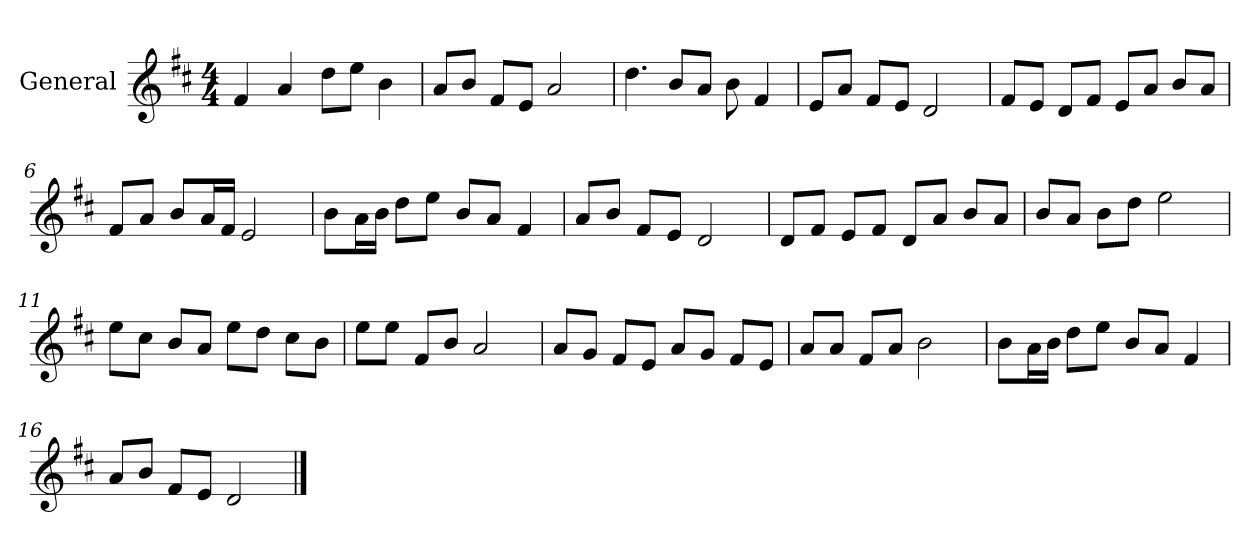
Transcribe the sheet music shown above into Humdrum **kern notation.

**kern
*part1
*staff1
*I"General
*clefG2
*k[f#c#]
*M4/4
*MM100
=1
4f#
4a
8dd\L
8ee\J
4b
=2
8a/L
8b/J
8f#/L
8e/J
2a
=3
!LO:N:vis=4.
4dd
8b/L
8a/J
8b
4f#
=4
8e/L
8a/J
8f#/L
8e/J
2d
=5
8f#/L
8e/J
8d/L
8f#/J
8e/L
8a/J
8b/L
8a/J
=6
8f#/L
8a/J
8b/L
16a/L
16f#/JJ
2e
=7
8b\L
16a\L
16b\JJ
8dd\L
8ee\J
8b/L
8a/J
4f#
=8
8a/L
8b/J
8f#/L
8e/J
2d
=9
8d/L
8f#/J
8e/L
8f#/J
8d/L
8a/J
8b/L
8a/J
=10
8b/L
8a/J
8b\L
8dd\J
2ee
=11
8ee\L
8cc#\J
8b/L
8a/J
8ee\L
8dd\J
8cc#\L
8b\J
=12
8ee\L
8ee\J
8f#/L
8b/J
2a
=13
8a/L
8g/J
8f#/L
8e/J
8a/L
8g/J
8f#/L
8e/J
=14
8a/L
8a/J
8f#/L
8a/J
2b
=15
8b\L
16a\L
16b\JJ
8dd\L
8ee\J
8b/L
8a/J
4f#
=16
8a/L
8b/J
8f#/L
8e/J
2d
==
*-
